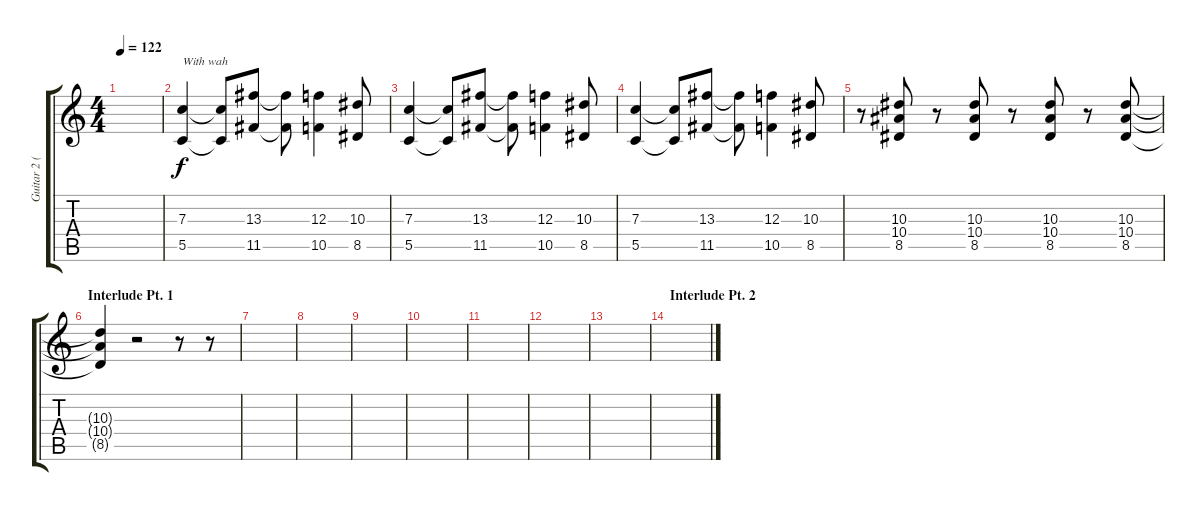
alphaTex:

\track ("Guitar 2 (w/ Wah-Wah)" "Guitar 2 (") {instrument distortionguitar}
\staff {score tabs}
\tuning (D4 A3 F3 C3 G2 C2) {hide}
\ts (4 4)
\tempo 122
\clef g2
\ks c
|
(7.3 5.5).4{txt "With wah"} (7.3{t} 5.5{t}).8 (13.3 11.5).8 (13.3{t} 11.5{t}).8 (12.3 10.5).4 (10.3 8.5).8 |
(7.3 5.5).4 (7.3{t} 5.5{t}).8 (13.3 11.5).8 (13.3{t} 11.5{t}).8 (12.3 10.5).4 (10.3 8.5).8 |
(7.3 5.5).4 (7.3{t} 5.5{t}).8 (13.3 11.5).8 (13.3{t} 11.5{t}).8 (12.3 10.5).4 (10.3 8.5).8 |
r.8 (10.3 10.4 8.5).8 r.8 (10.3 10.4 8.5).8 r.8 (10.3 10.4 8.5).8 r.8 (10.3 10.4 8.5).8 |
\section ("" "Interlude Pt. 1")
(10.3{t} 10.4{t} 8.5{t}).4 r.2 r.8 r.8 |
|
|
|
|
|
|
|
\section ("" "Interlude Pt. 2")
